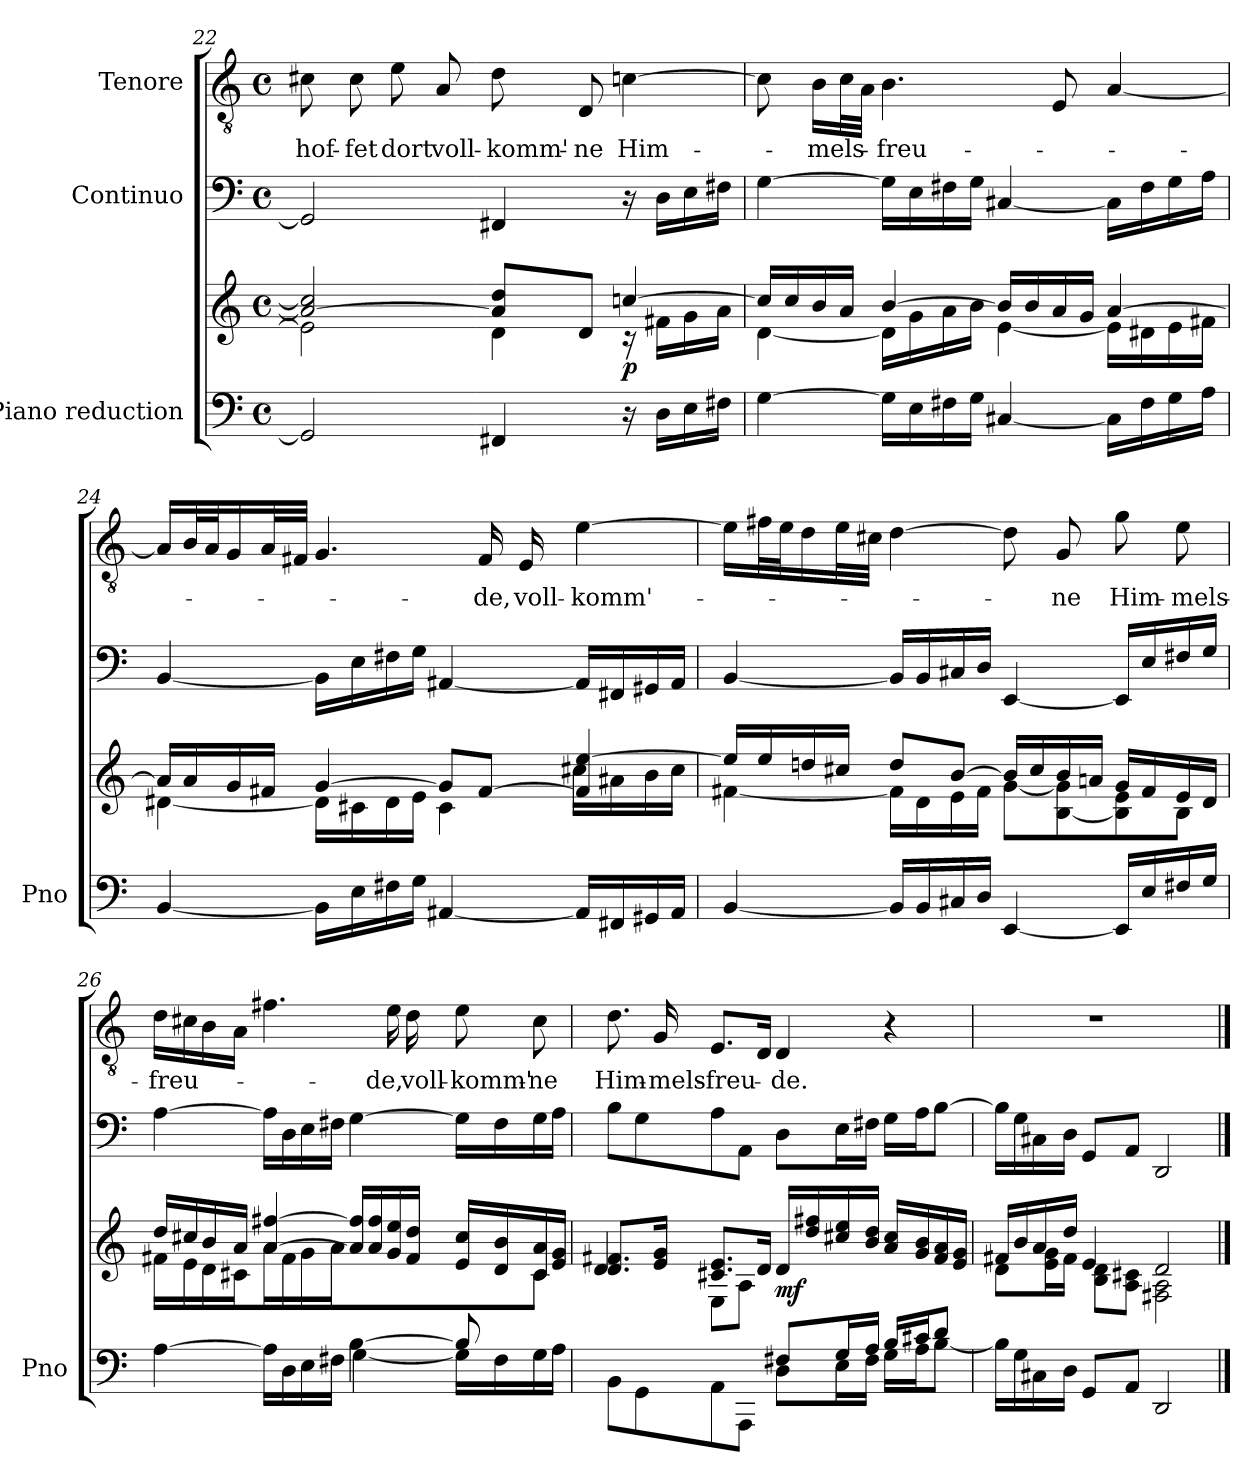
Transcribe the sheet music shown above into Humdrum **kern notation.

**kern	**kern	**dynam	**kern	**kern	**text
*part3	*part3	*part3	*part2	*part1	*part1
*staff4	*staff3	*staff3/4	*staff2	*staff1	*staff1
*I"Piano reduction	*	*	*I"Continuo	*I"Tenore	*
*I'Pno	*	*	*	*	*
*clefF4	*clefG2	*	*clefF4	*clefGv2	*
*k[]	*k[]	*	*k[]	*k[]	*
*M4/4	*M4/4	*	*M4/4	*M4/4	*
*met(c)	*met(c)	*	*met(c)	*met(c)	*
=22	=22	=22	=22	=22	=22
*	*^	*	*	*	*
!	!	!	!	!	!	!LO:LY:b
2GG/]	2a/_ 2cc#/]	2e\]	.	2GG/]	8c#X\	hof-
!	!	!	!	!	!	!LO:LY:b
.	.	.	.	.	8c#\	-fet
!	!	!	!	!	!	!LO:LY:b
.	.	.	.	.	8e\	dort
!	!	!	!	!	!	!LO:LY:b
.	.	.	.	.	8A/	voll-
!	!	!	!	!	!	!LO:LY:b
4FF#X/	8a/] 8dd/L	4d\	.	4FF#X/	8d\	-komm'-
!	!	!	!	!	!	!LO:LY:b
.	8d/J	.	.	.	8D/	-ne
!	!	!	!LO:DY:b	!	!	!LO:LY:b
16r	[4ccn/	16r	p	16r	[4cn\	Him-
16D\LL	.	16f#X\LL	.	16D\LL	.	.
16E\	.	16g\	.	16E\	.	.
16F#X\JJ	.	16a\JJ	.	16F#X\JJ	.	.
!!LO:LB:g=z
=23	=23	=23	=23	=23	=23	=23
[4G\	16cc/LL]	[4d\	.	[4G\	8c\]	.
.	16cc/	.	.	.	.	.
!	!	!	!	!	!	!LO:LY:b
.	16b/	.	.	.	16B\LL	-mels-
.	16a/JJ	.	.	.	32c\L	.
.	.	.	.	.	32A\JJJ	.
!	!	!	!	!	!	!LO:LY:b
16G\LL]	[4b/	16d\LL]	.	16G\LL]	4.B\	-freu-
16E\	.	16g\	.	16E\	.	.
16F#X\	.	16a\	.	16F#X\	.	.
16G\JJ	.	16b\JJ	.	16G\JJ	.	.
[4C#X/	16b/LL]	[4e\	.	[4C#X/	.	.
.	16b/	.	.	.	.	.
.	16a/	.	.	.	8E/	.
.	16g/JJ	.	.	.	.	.
16C#\LL]	[4a/	16e\LL]	.	16C#\LL]	[4A/	.
16F#\	.	16d#X\	.	16F#\	.	.
16G\	.	16e\	.	16G\	.	.
16A\JJ	.	16f#X\JJ	.	16A\JJ	.	.
=24	=24	=24	=24	=24	=24	=24
[4BB/	16a/LL]	[4d#X\	.	[4BB/	16A/LL]	.
.	16a/	.	.	.	32B/L	.
.	.	.	.	.	32A/J	.
.	16g/	.	.	.	16G/	.
.	16f#X/JJ	.	.	.	32A/L	.
.	.	.	.	.	32F#X/JJJ	.
16BB\LL]	[4g/	16d#\LL]	.	16BB\LL]	4.G/	.
16E\	.	16c#X\	.	16E\	.	.
16F#X\	.	16d#\	.	16F#X\	.	.
16G\JJ	.	16e\JJ	.	16G\JJ	.	.
[4AA#X/	8g/L]	4c#\	.	[4AA#X/	.	.
!	!	!	!	!	!	!LO:LY:b
.	[<8f#/J	.	.	.	16F#/	-de,
!	!	!	!	!	!	!LO:LY:b
.	.	.	.	.	16E/	voll-
!	!	!	!	!	!	!LO:LY:b
16AA#/LL]	4f#/] [4ee/	16cc#X\LL	.	16AA#/LL]	[4e\	-komm'-
16FF#X/	.	16a#X\	.	16FF#X/	.	.
16GG#X/	.	16b\	.	16GG#X/	.	.
16AA#/JJ	.	16cc#\JJ	.	16AA#/JJ	.	.
=25	=25	=25	=25	=25	=25	=25
[4BB/	16ee/LL]	[4f#X\	.	[4BB/	16e\LL]	.
.	16ee/	.	.	.	32f#X\L	.
.	.	.	.	.	32e\J	.
.	16ddn/	.	.	.	16d\	.
.	16cc#X/JJ	.	.	.	32e\L	.
.	.	.	.	.	32c#X\JJJ	.
16BB/LL]	8dd/L	16f#\LL]	.	16BB/LL]	[4d\	.
16BB/	.	16d\	.	16BB/	.	.
16C#X/	[8b/J	16e\	.	16C#X/	.	.
16D/JJ	.	16f#\JJ	.	16D/JJ	.	.
[4EE/	16b/LL]	[8g\L	.	[4EE/	8d\]	.
.	16cc#/	.	.	.	.	.
!	!	!	!	!	!	!LO:LY:b
.	16b/	[8B\ 8g\]	.	.	8G/	-ne
.	16an/JJ	.	.	.	.	.
!	!	!	!	!	!	!LO:LY:b
16EE/LL]	16g/LL	8B\] 8e\	.	16EE/LL]	8g\	Him-
16E/	16f#/	.	.	16E/	.	.
!	!	!	!	!	!	!LO:LY:b
16F#X/	16e/	8B\J	.	16F#X/	8e\	-mels-
16G/JJ	16d/JJ	.	.	16G/JJ	.	.
!!LO:LB:g=z
=26	=26	=26	=26	=26	=26	=26
*^	*	*	*	*	*	*
!	!	!	!	!	!	!	!LO:LY:b
2ryy	[4A\	16dd/LL	16f#X\LL	.	[4A\	16d\LL	-freu-
.	.	16cc#X/	16e\	.	.	16c#X\	.
.	.	16b/	16d\	.	.	16B\	.
.	.	16a/JJ	16c#X\JJ	.	.	16A\JJ	.
.	16A\LL]	[4a/ [4ff#X/	16a\LL	.	16A\LL]	4.f#X\	.
.	16D\	.	16f#\	.	16D\	.	.
.	16E\	.	16g\	.	16E\	.	.
.	16F#X\JJ	.	16a\JJ	.	16F#X\JJ	.	.
[4B\	[<4G\	16a/] 16ff#/]LL	4.ryy	.	[4G\	.	.
.	.	16a/ 16ff#/	.	.	.	.	.
!	!	!	!	!	!	!	!LO:LY:b
.	.	16g/ 16ee/	.	.	.	16e\	-de,
!	!	!	!	!	!	!	!LO:LY:b
.	.	16f#/ 16dd/JJ	.	.	.	16d\	voll-
!	!	!	!	!	!	!	!LO:LY:b
8B/L]	16G\LL]	16e/ 16cc#/LL	.	.	16G\LL]	8e\	-komm'-
.	16F#\	16d/ 16b/	.	.	16F#\	.	.
!	!	!	!	!	!	!	!LO:LY:b
8ryy	16G\	16c#/ 16a/	8c#\J	.	16G\	8c#\	-ne
.	16A\JJ	16e/ 16g/JJ	.	.	16A\JJ	.	.
=27	=27	=27	=27	=27	=27	=27	=27
!	!	!	!	!	!	!	!LO:LY:b
2ryy	8BB\L	8.d/ 8.f#X/L	4d/	.	8B\L	8.d\	Him-
.	8GG\	.	.	.	8G\	.	.
!	!	!	!	!	!	!	!LO:LY:b
.	.	16e/ 16g/Jk	.	.	.	16G/	-mels-
!	!	!	!	!	!	!	!LO:LY:b
.	8AA\	8.c#X/ 8.e/L	8E\L	.	8A\	8.E/L	-freu-
.	8AAA\J	.	8A\J	.	8AA\J	.	.
.	.	16d/Jk	.	.	.	16D/Jk	.
!	!	!	!	!LO:DY:b	!	!	!LO:LY:b
8F#X/L	8D\L	16d/LL	2ryy	mf	8D\L	4D/	-de.
.	.	16dd/ 16ff#X/	.	.	.	.	.
16G/L	16E\L	16cc#X/ 16ee/	.	.	16E\L	.	.
16A/JJ	16F#\JJ	16b/ 16dd/JJ	.	.	16F#X\JJ	.	.
16B/LL	16G\LL	16a/ 16cc#/LL	.	.	16G\LL	4r	.
16c#X/J	16A\J	16g/ 16b/	.	.	16A\J	.	.
8d/J	[8B\J	16f#/ 16a/	.	.	[8B\J	.	.
.	.	16e/ 16g/JJ	.	.	.	.	.
*v	*v	*	*	*	*	*	*
=28	=28	=28	=28	=28	=28	=28
16B\LL]	16f#X/LL	8d\L	.	16B\LL]	1r	.
16G\	16b/	.	.	16G\	.	.
16C#X\	16a/	16e\ 16g\L	.	16C#X\	.	.
16D\JJ	16dd/JJ	16f#\JJ	.	16D\JJ	.	.
8GG/L	4e/	8B\ 8d\L	.	8GG/L	.	.
8AA/J	.	8A\ 8c#X\J	.	8AA/J	.	.
2DD/	2d/	2F#X\ 2A\	.	2DD/	.	.
*	*v	*v	*	*	*	*
==	==	==	==	==	==
*-	*-	*-	*-	*-	*-
